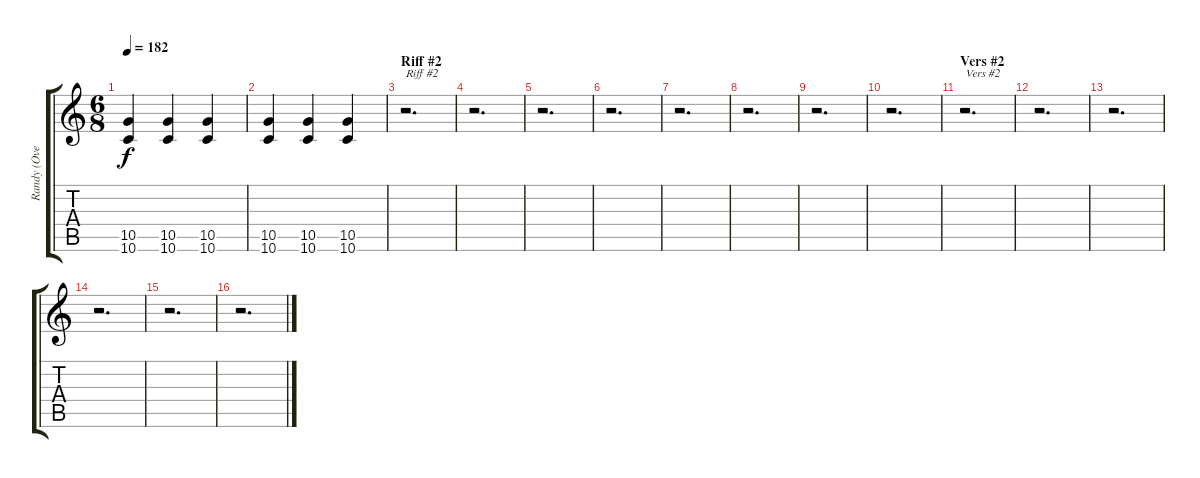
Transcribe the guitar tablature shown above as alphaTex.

\track ("Randy (Overdriven Guitar)" "Randy (Ove") {instrument overdrivenguitar}
\staff {score tabs}
\tuning (E4 B3 G3 D3 A2 D2) {hide}
\ts (6 8)
\tempo 182
\clef g2
\ks c
(10.5 10.6).4{dy f} (10.5 10.6).4 (10.5 10.6).4 |
(10.5 10.6).4 (10.5 10.6).4 (10.5 10.6).4 |
\section ("" "Riff #2")
r.2{d txt "Riff #2"} |
r.2{d} |
r.2{d} |
r.2{d} |
r.2{d} |
r.2{d} |
r.2{d} |
r.2{d} |
\section ("" "Vers #2")
r.2{d txt "Vers #2"} |
r.2{d} |
r.2{d} |
r.2{d} |
r.2{d} |
r.2{d}
